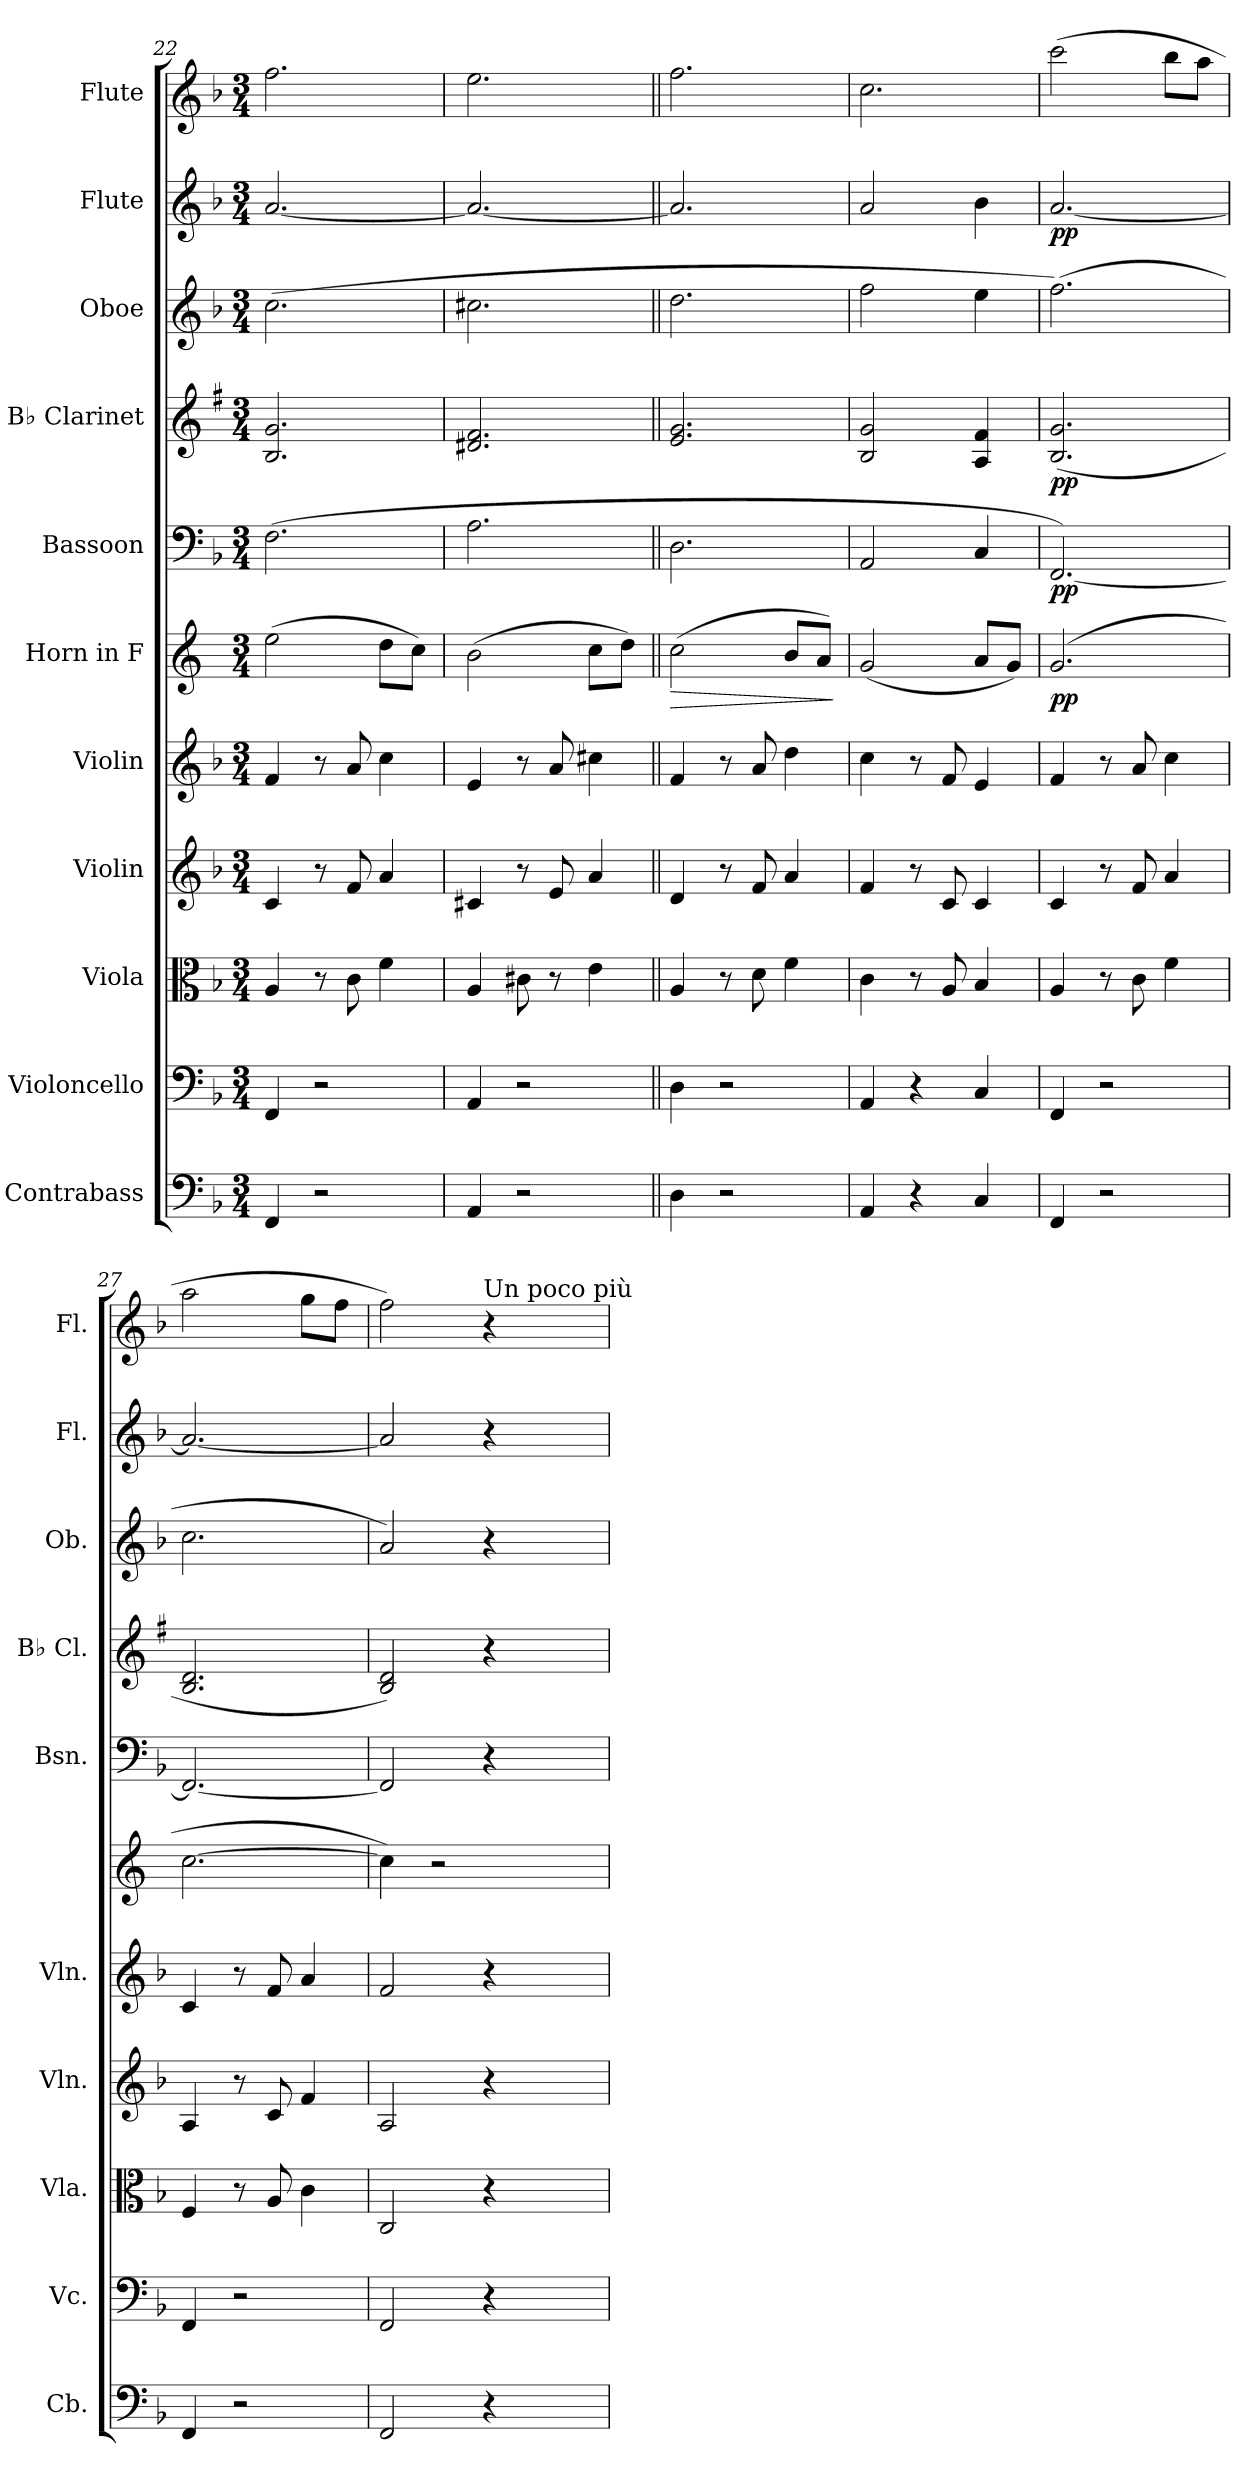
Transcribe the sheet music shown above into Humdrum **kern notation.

**kern	**kern	**kern	**kern	**kern	**kern	**dynam	**kern	**dynam	**kern	**dynam	**kern	**kern	**dynam	**kern
*part11	*part10	*part9	*part8	*part7	*part6	*part6	*part5	*part5	*part4	*part4	*part3	*part2	*part2	*part1
*staff11	*staff10	*staff9	*staff8	*staff7	*staff6	*staff6	*staff5	*staff5	*staff4	*staff4	*staff3	*staff2	*staff2	*staff1
*I"Contrabass	*I"Violoncello	*I"Viola	*I"Violin	*I"Violin	*I"Horn in F	*	*I"Bassoon	*	*I"B♭ Clarinet	*	*I"Oboe	*I"Flute	*	*I"Flute
*I'Cb.	*I'Vc.	*I'Vla.	*I'Vln.	*I'Vln.	*	*	*I'Bsn.	*	*I'B♭ Cl.	*	*I'Ob.	*I'Fl.	*	*I'Fl.
!!LO:PB:g=z
*clefF4	*clefF4	*clefC3	*clefG2	*clefG2	*clefG2	*	*clefF4	*	*clefG2	*	*clefG2	*clefG2	*	*clefG2
*ITrd7c12	*	*	*	*	*ITrd4c7	*	*	*	*ITrd1c2	*	*	*	*	*
*k[b-]	*k[b-]	*k[b-]	*k[b-]	*k[b-]	*k[b-]	*	*k[b-]	*	*k[b-]	*	*k[b-]	*k[b-]	*	*k[b-]
*M3/4	*M3/4	*M3/4	*M3/4	*M3/4	*M3/4	*	*M3/4	*	*M3/4	*	*M3/4	*M3/4	*	*M3/4
=22	=22	=22	=22	=22	=22	=22	=22	=22	=22	=22	=22	=22	=22	=22
4FFF/	4FF/	4A/	4c/	4f/	(>2a\	.	(>2.F\	.	2.A/ 2.f/	.	(>2.cc\	[2.a/	.	2.ff\
2r	2r	8r	8r	8r	.	.	.	.	.	.	.	.	.	.
.	.	8c\	8f/	8a/	.	.	.	.	.	.	.	.	.	.
.	.	4f\	4a/	4cc\	8g\L	.	.	.	.	.	.	.	.	.
.	.	.	.	.	8f\J)	.	.	.	.	.	.	.	.	.
=23	=23	=23	=23	=23	=23	=23	=23	=23	=23	=23	=23	=23	=23	=23
4AAA/	4AA/	4A/	4c#X/	4e/	(>2e\	.	2.A\	.	2.c#X/ 2.e/	.	2.cc#X\	2.a/_	.	2.ee\
2r	2r	8c#X\	8r	8r	.	.	.	.	.	.	.	.	.	.
.	.	8r	8e/	8a/	.	.	.	.	.	.	.	.	.	.
.	.	4e\	4a/	4cc#X\	8f\L	.	.	.	.	.	.	.	.	.
.	.	.	.	.	8g\J)	.	.	.	.	.	.	.	.	.
=24||	=24||	=24||	=24||	=24||	=24||	=24||	=24||	=24||	=24||	=24||	=24||	=24||	=24||	=24||
!	!	!	!	!	!	!LO:HP:b	!	!	!	!	!	!	!	!
4DD\	4D\	4A/	4d/	4f/	(>2f\	>	2.D\	.	2.d/ 2.f/	.	2.dd\	2.a/]	.	2.ff\
2r	2r	8r	8r	8r	.	.	.	.	.	.	.	.	.	.
.	.	8d\	8f/	8a/	.	.	.	.	.	.	.	.	.	.
.	.	4f\	4a/	4dd\	8e/L	.	.	.	.	.	.	.	.	.
.	.	.	.	.	8d/J)	.	.	.	.	.	.	.	.	.
.	.	.	.	.	.	]	.	.	.	.	.	.	.	.
=25	=25	=25	=25	=25	=25	=25	=25	=25	=25	=25	=25	=25	=25	=25
4AAA/	4AA/	4c\	4f/	4cc\	(<2c/	.	2AA/	.	2A/ 2f/	.	2ff\	2a/	.	2.cc\
4r	4r	8r	8r	8r	.	.	.	.	.	.	.	.	.	.
.	.	8A/	8c/	8f/	.	.	.	.	.	.	.	.	.	.
4CC/	4C/	4B-/	4c/	4e/	8d/L	.	4C/	.	4G/ 4e/	.	4ee\	4b-\	.	.
.	.	.	.	.	8c/J)	.	.	.	.	.	.	.	.	.
=26	=26	=26	=26	=26	=26	=26	=26	=26	=26	=26	=26	=26	=26	=26
!	!	!	!	!	!	!LO:DY:b	!	!LO:DY:b	!	!LO:DY:b	!	!	!LO:DY:b	!
4FFF/	4FF/	4A/	4c/	4f/	(>2.c/	pp	[2.FF/)	pp	(>2.A/ 2.f/	pp	(>2.ff\)	[2.a/	pp	(>2ccc\
2r	2r	8r	8r	8r	.	.	.	.	.	.	.	.	.	.
.	.	8c\	8f/	8a/	.	.	.	.	.	.	.	.	.	.
.	.	4f\	4a/	4cc\	.	.	.	.	.	.	.	.	.	8bb-\L
.	.	.	.	.	.	.	.	.	.	.	.	.	.	8aa\J
=27	=27	=27	=27	=27	=27	=27	=27	=27	=27	=27	=27	=27	=27	=27
4FFF/	4FF/	4F/	4A/	4c/	[2.f\	.	2.FF/_	.	2.A/ 2.c/	.	2.cc\	2.a/_	.	2aa\
2r	2r	8r	8r	8r	.	.	.	.	.	.	.	.	.	.
.	.	8A/	8c/	8f/	.	.	.	.	.	.	.	.	.	.
.	.	4c\	4f/	4a/	.	.	.	.	.	.	.	.	.	8gg\L
.	.	.	.	.	.	.	.	.	.	.	.	.	.	8ff\J
=28	=28	=28	=28	=28	=28	=28	=28	=28	=28	=28	=28	=28	=28	=28
2FFF/	2FF/	2C/	2A/	2f/	4f\])	.	2FF/]	.	2A/ 2c/)	.	2a/)	2a/]	.	2ff\)
.	.	.	.	.	2r	.	.	.	.	.	.	.	.	.
!	!	!	!	!	!	!	!	!	!	!	!	!	!	!LO:TX:t=Un poco più
4r	4r	4r	4r	4r	.	.	4r	.	4r	.	4r	4r	.	4r
=	=	=	=	=	=	=	=	=	=	=	=	=	=	=
*-	*-	*-	*-	*-	*-	*-	*-	*-	*-	*-	*-	*-	*-	*-
